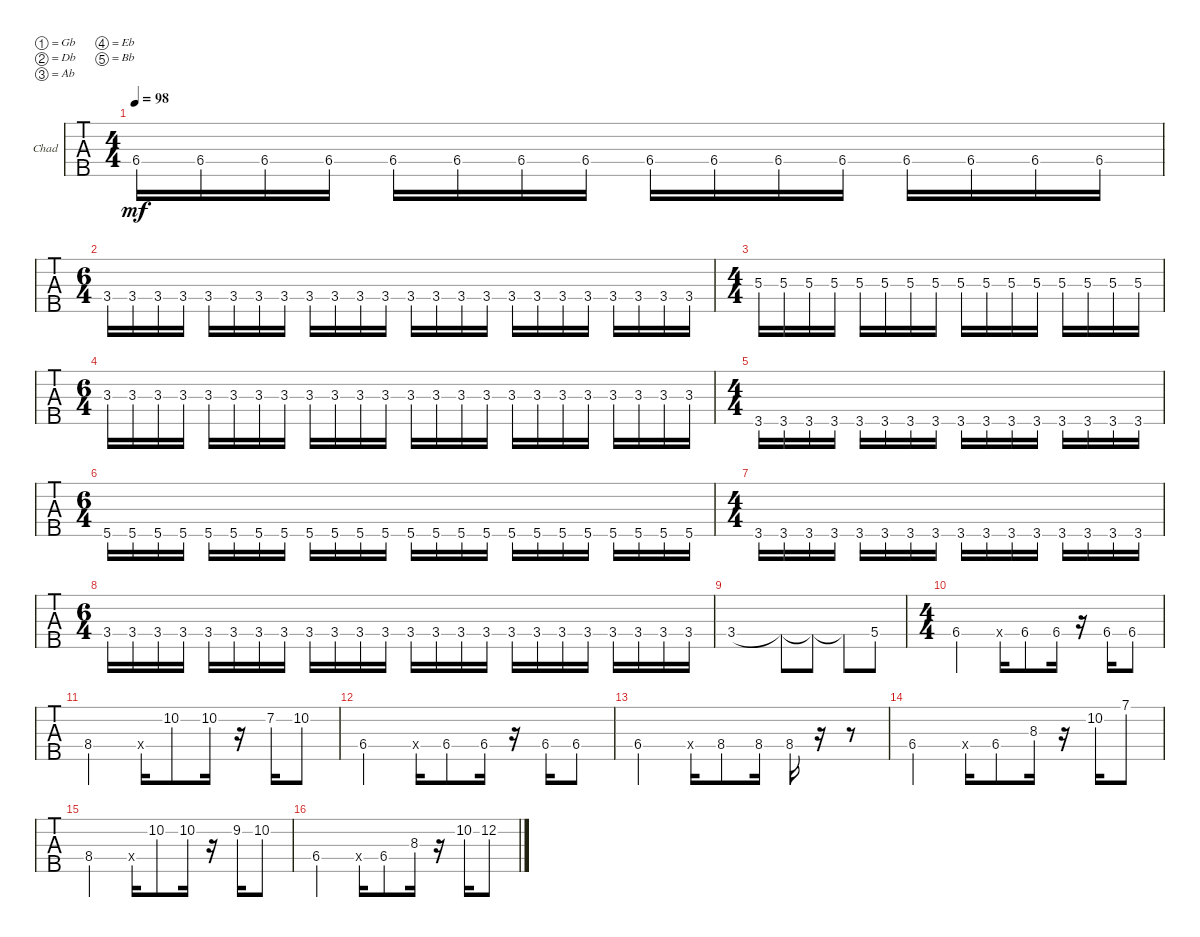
\defaultSystemsLayout 4
\bracketExtendMode groupsimilarinstruments
\firstSystemTrackNameOrientation horizontal
\otherSystemsTrackNameOrientation horizontal
\track ("Chad" "Chad") {instrument electricbassfinger}
\staff {tabs}
\tuning (Gb2 Db2 Ab1 Eb1 Bb0)
\ts (4 4)
\tempo 98
\clef f4
\ks c
6.4.16{dy mf} 6.4.16 6.4.16 6.4.16 6.4.16 6.4.16 6.4.16 6.4.16 6.4.16 6.4.16 6.4.16 6.4.16 6.4.16 6.4.16 6.4.16 6.4.16 |
\ts (6 4)
3.4.16 3.4.16 3.4.16 3.4.16 3.4.16 3.4.16 3.4.16 3.4.16 3.4.16 3.4.16 3.4.16 3.4.16 3.4.16 3.4.16 3.4.16 3.4.16 3.4.16 3.4.16 3.4.16 3.4.16 3.4.16 3.4.16 3.4.16 3.4.16 |
\ts (4 4)
5.3.16 5.3.16 5.3.16 5.3.16 5.3.16 5.3.16 5.3.16 5.3.16 5.3.16 5.3.16 5.3.16 5.3.16 5.3.16 5.3.16 5.3.16 5.3.16 |
\ts (6 4)
3.3.16 3.3.16 3.3.16 3.3.16 3.3.16 3.3.16 3.3.16 3.3.16 3.3.16 3.3.16 3.3.16 3.3.16 3.3.16 3.3.16 3.3.16 3.3.16 3.3.16 3.3.16 3.3.16 3.3.16 3.3.16 3.3.16 3.3.16 3.3.16 |
\ts (4 4)
3.5.16 3.5.16 3.5.16 3.5.16 3.5.16 3.5.16 3.5.16 3.5.16 3.5.16 3.5.16 3.5.16 3.5.16 3.5.16 3.5.16 3.5.16 3.5.16 |
\ts (6 4)
5.5.16 5.5.16 5.5.16 5.5.16 5.5.16 5.5.16 5.5.16 5.5.16 5.5.16 5.5.16 5.5.16 5.5.16 5.5.16 5.5.16 5.5.16 5.5.16 5.5.16 5.5.16 5.5.16 5.5.16 5.5.16 5.5.16 5.5.16 5.5.16 |
\ts (4 4)
3.5.16 3.5.16 3.5.16 3.5.16 3.5.16 3.5.16 3.5.16 3.5.16 3.5.16 3.5.16 3.5.16 3.5.16 3.5.16 3.5.16 3.5.16 3.5.16 |
\ts (6 4)
3.4.16 3.4.16 3.4.16 3.4.16 3.4.16 3.4.16 3.4.16 3.4.16 3.4.16 3.4.16 3.4.16 3.4.16 3.4.16 3.4.16 3.4.16 3.4.16 3.4.16 3.4.16 3.4.16 3.4.16 3.4.16 3.4.16 3.4.16 3.4.16 |
3.4.1 3.4{t}.8 3.4{t}.8 3.4{t}.8 5.4.8 |
\ts (4 4)
6.4.2 6.4{x}.16 6.4{st}.8 6.4.16 r.16 6.4.16 6.4.8 |
8.4.2 6.4{x}.16 10.2.8 10.2.16 r.16 7.2.16 10.2.8 |
6.4.2 6.4{x}.16 6.4{st}.8 6.4.16 r.16 6.4.16 6.4.8 |
6.4.2 6.4{x}.16 8.4{st}.8 8.4.16 8.4.16 r.16 r.8 |
6.4.2 6.4{x}.16 6.4{st}.8 8.3.16 r.16 10.2.16 7.1.8 |
8.4.2 6.4{x}.16 10.2.8 10.2.16 r.16 9.2.16 10.2.8 |
6.4.2 6.4{x}.16 6.4{st}.8 8.3.16 r.16 10.2.16 12.2.8
